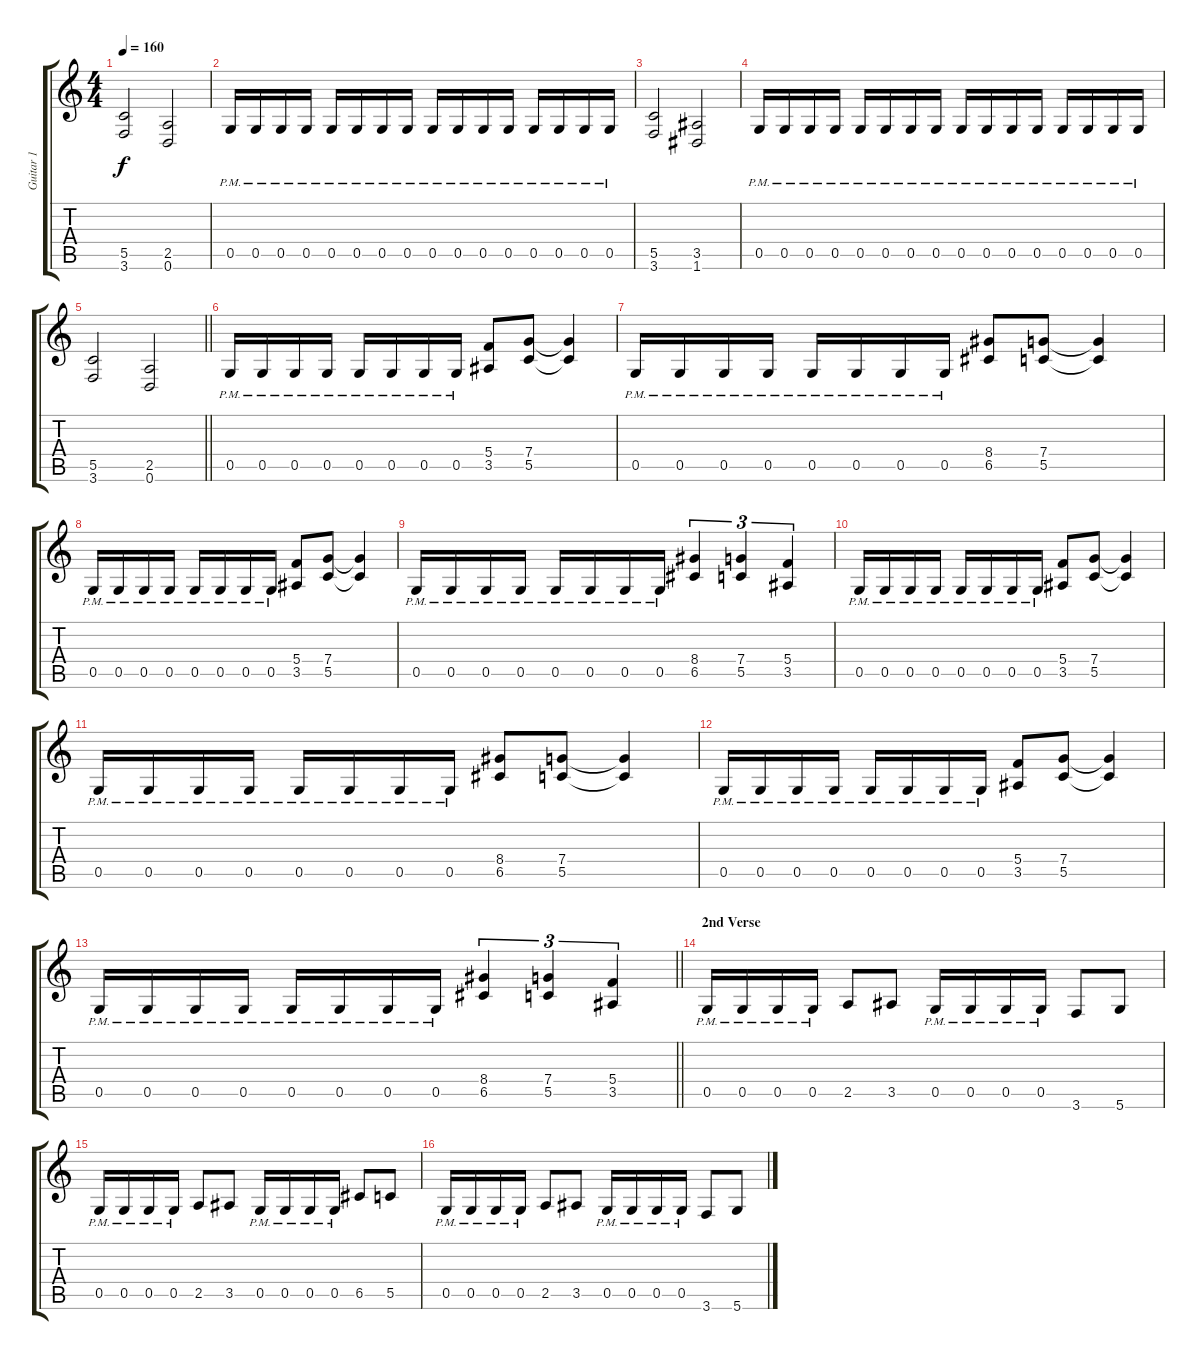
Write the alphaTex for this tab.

\track ("Guitar 1" "Guitar 1") {instrument distortionguitar}
\staff {score tabs}
\tuning (D4 A3 F3 C3 G2 D2) {hide}
\ts (4 4)
\tempo 160
\clef g2
\ks c
(5.5 3.6).2{dy f} (2.5 0.6).2 |
0.5{pm}.16 0.5{pm}.16 0.5{pm}.16 0.5{pm}.16 0.5{pm}.16 0.5{pm}.16 0.5{pm}.16 0.5{pm}.16 0.5{pm}.16 0.5{pm}.16 0.5{pm}.16 0.5{pm}.16 0.5{pm}.16 0.5{pm}.16 0.5{pm}.16 0.5{pm}.16 |
(5.5 3.6).2 (3.5 1.6).2 |
0.5{pm}.16 0.5{pm}.16 0.5{pm}.16 0.5{pm}.16 0.5{pm}.16 0.5{pm}.16 0.5{pm}.16 0.5{pm}.16 0.5{pm}.16 0.5{pm}.16 0.5{pm}.16 0.5{pm}.16 0.5{pm}.16 0.5{pm}.16 0.5{pm}.16 0.5{pm}.16 |
\barLineRight lightlight
(5.5 3.6).2 (2.5 0.6).2 |
\section ("" "")
0.5{pm}.16 0.5{pm}.16 0.5{pm}.16 0.5{pm}.16 0.5{pm}.16 0.5{pm}.16 0.5{pm}.16 0.5{pm}.16 (5.4 3.5).8 (7.4 5.5).8 (7.4{t} 5.5{t}).4 |
0.5{pm}.16 0.5{pm}.16 0.5{pm}.16 0.5{pm}.16 0.5{pm}.16 0.5{pm}.16 0.5{pm}.16 0.5{pm}.16 (8.4 6.5).8 (7.4 5.5).8 (7.4{t} 5.5{t}).4 |
0.5{pm}.16 0.5{pm}.16 0.5{pm}.16 0.5{pm}.16 0.5{pm}.16 0.5{pm}.16 0.5{pm}.16 0.5{pm}.16 (5.4 3.5).8 (7.4 5.5).8 (7.4{t} 5.5{t}).4 |
0.5{pm}.16 0.5{pm}.16 0.5{pm}.16 0.5{pm}.16 0.5{pm}.16 0.5{pm}.16 0.5{pm}.16 0.5{pm}.16 (8.4 6.5).4{tu (3 2)} (7.4 5.5).4{tu (3 2)} (5.4 3.5).4{tu (3 2)} |
0.5{pm}.16 0.5{pm}.16 0.5{pm}.16 0.5{pm}.16 0.5{pm}.16 0.5{pm}.16 0.5{pm}.16 0.5{pm}.16 (5.4 3.5).8 (7.4 5.5).8 (7.4{t} 5.5{t}).4 |
0.5{pm}.16 0.5{pm}.16 0.5{pm}.16 0.5{pm}.16 0.5{pm}.16 0.5{pm}.16 0.5{pm}.16 0.5{pm}.16 (8.4 6.5).8 (7.4 5.5).8 (7.4{t} 5.5{t}).4 |
0.5{pm}.16 0.5{pm}.16 0.5{pm}.16 0.5{pm}.16 0.5{pm}.16 0.5{pm}.16 0.5{pm}.16 0.5{pm}.16 (5.4 3.5).8 (7.4 5.5).8 (7.4{t} 5.5{t}).4 |
\barLineRight lightlight
0.5{pm}.16 0.5{pm}.16 0.5{pm}.16 0.5{pm}.16 0.5{pm}.16 0.5{pm}.16 0.5{pm}.16 0.5{pm}.16 (8.4 6.5).4{tu (3 2)} (7.4 5.5).4{tu (3 2)} (5.4 3.5).4{tu (3 2)} |
\section ("" "2nd Verse")
0.5{pm}.16 0.5{pm}.16 0.5{pm}.16 0.5{pm}.16 2.5.8 3.5.8 0.5{pm}.16 0.5{pm}.16 0.5{pm}.16 0.5{pm}.16 3.6.8 5.6.8 |
0.5{pm}.16 0.5{pm}.16 0.5{pm}.16 0.5{pm}.16 2.5.8 3.5.8 0.5{pm}.16 0.5{pm}.16 0.5{pm}.16 0.5{pm}.16 6.5.8 5.5.8 |
0.5{pm}.16 0.5{pm}.16 0.5{pm}.16 0.5{pm}.16 2.5.8 3.5.8 0.5{pm}.16 0.5{pm}.16 0.5{pm}.16 0.5{pm}.16 3.6.8 5.6.8
